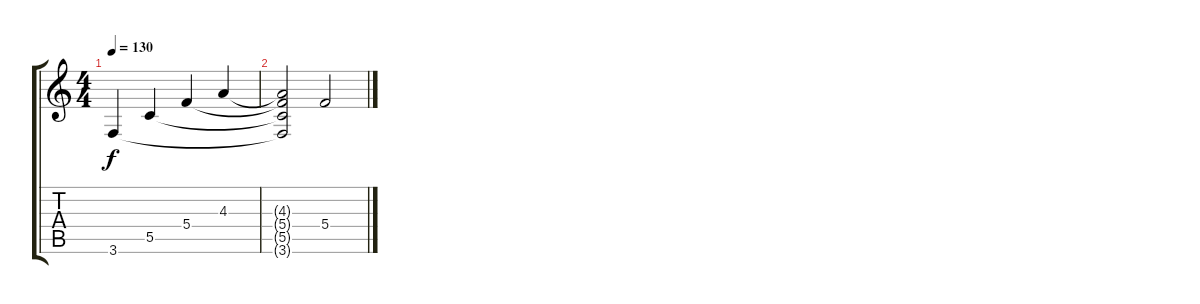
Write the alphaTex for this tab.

\track "" {instrument electricguitarclean}
\staff {score tabs}
\tuning (D4 A3 F3 C3 G2 D2) {hide}
\ts (4 4)
\tempo 130
\clef g2
\ks c
3.6.4{dy f} 5.5.4 5.4.4 4.3.4 |
(4.3{t} 5.4{t} 5.5{t} 3.6{t}).2 5.4.2
